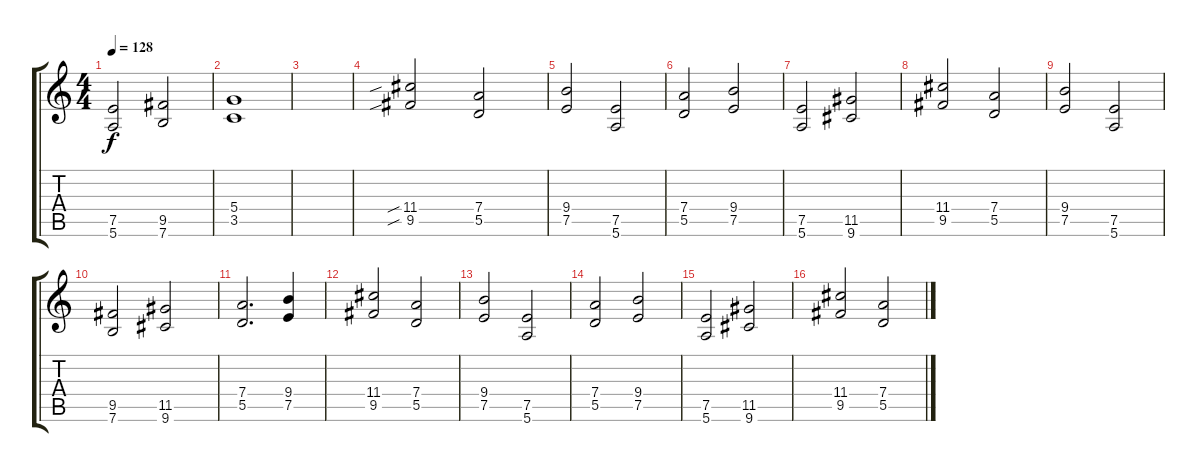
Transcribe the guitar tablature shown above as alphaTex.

\track "" {instrument distortionguitar}
\staff {score tabs}
\tuning (E4 B3 G3 D3 A2 E2) {hide}
\ts (4 4)
\tempo 128
\clef g2
\ks c
(7.5 5.6).2{dy f} (9.5 7.6).2 |
(5.4 3.5).1 |
|
(11.4{sib} 9.5{sib}).2 (7.4 5.5).2 |
(9.4 7.5).2 (7.5 5.6).2 |
(7.4 5.5).2 (9.4 7.5).2 |
(7.5 5.6).2 (11.5 9.6).2 |
(11.4 9.5).2 (7.4 5.5).2 |
(9.4 7.5).2 (7.5 5.6).2 |
(9.5 7.6).2 (11.5 9.6).2 |
(7.4 5.5).2{d} (9.4 7.5).4 |
(11.4 9.5).2 (7.4 5.5).2 |
(9.4 7.5).2 (7.5 5.6).2 |
(7.4 5.5).2 (9.4 7.5).2 |
(7.5 5.6).2 (11.5 9.6).2 |
(11.4 9.5).2 (7.4 5.5).2
